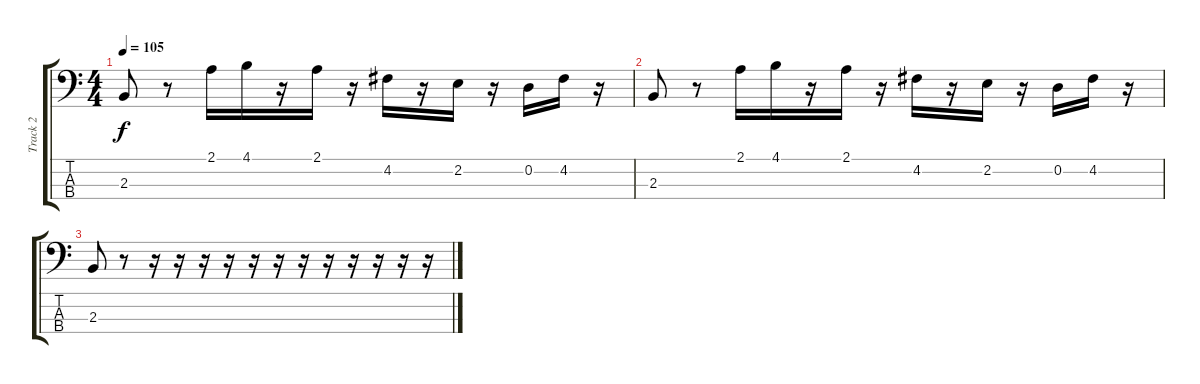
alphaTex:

\track ("Track 2" "Track 2") {instrument electricbassfinger}
\staff {score tabs}
\tuning (G2 D2 A1 E1) {hide}
\ts (4 4)
\tempo 105
\clef f4
\ks c
2.3.8{dy f} r.8 2.1.16 4.1.16 r.16 2.1.16 r.16 4.2.16 r.16 2.2.16 r.16 0.2.16 4.2.16 r.16 |
2.3.8 r.8 2.1.16 4.1.16 r.16 2.1.16 r.16 4.2.16 r.16 2.2.16 r.16 0.2.16 4.2.16 r.16 |
2.3.8 r.8 r.16 r.16 r.16 r.16 r.16 r.16 r.16 r.16 r.16 r.16 r.16 r.16
